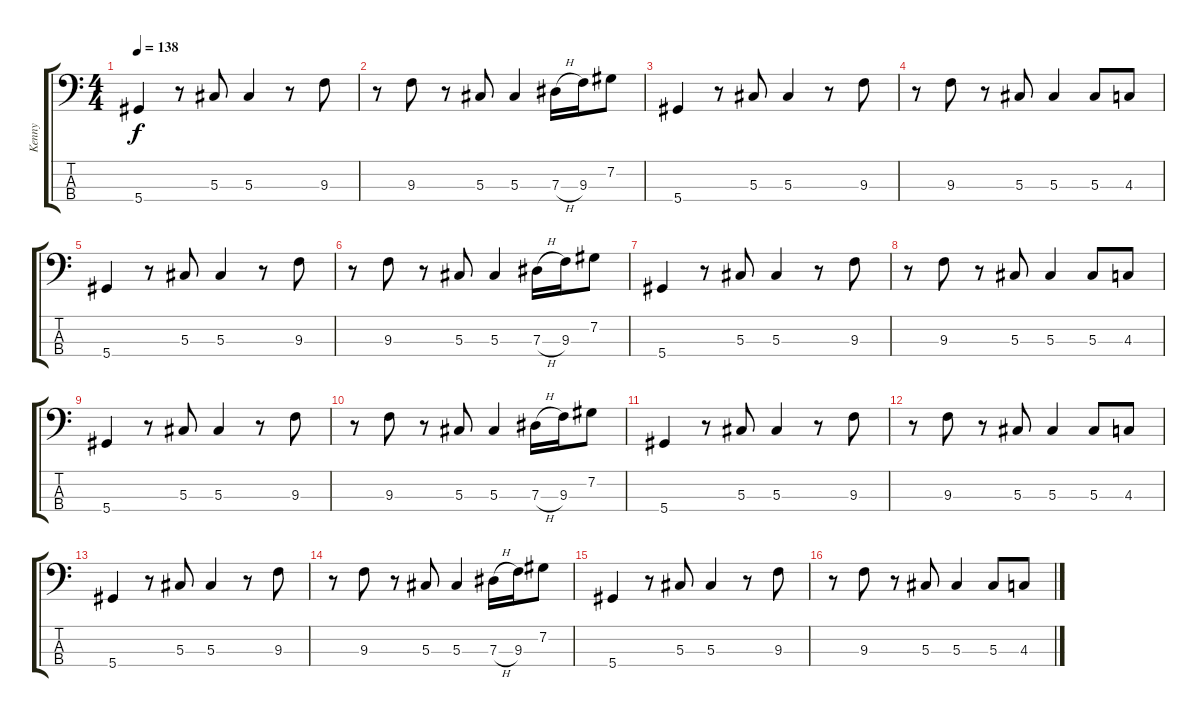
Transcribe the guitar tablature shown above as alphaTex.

\track ("Kenny" "Kenny") {instrument electricbasspick}
\staff {score tabs}
\tuning (Gb2 Db2 Ab1 Eb1) {hide}
\ts (4 4)
\tempo 138
\clef f4
\ks c
5.4.4{dy f} r.8 5.3.8 5.3.4 r.8 9.3.8 |
r.8 9.3.8 r.8 5.3.8 5.3.4 7.3{h}.16 9.3.16 7.2.8 |
5.4.4 r.8 5.3.8 5.3.4 r.8 9.3.8 |
r.8 9.3.8 r.8 5.3.8 5.3.4 5.3.8 4.3.8 |
5.4.4 r.8 5.3.8 5.3.4 r.8 9.3.8 |
r.8 9.3.8 r.8 5.3.8 5.3.4 7.3{h}.16 9.3.16 7.2.8 |
5.4.4 r.8 5.3.8 5.3.4 r.8 9.3.8 |
r.8 9.3.8 r.8 5.3.8 5.3.4 5.3.8 4.3.8 |
5.4.4 r.8 5.3.8 5.3.4 r.8 9.3.8 |
r.8 9.3.8 r.8 5.3.8 5.3.4 7.3{h}.16 9.3.16 7.2.8 |
5.4.4 r.8 5.3.8 5.3.4 r.8 9.3.8 |
r.8 9.3.8 r.8 5.3.8 5.3.4 5.3.8 4.3.8 |
5.4.4 r.8 5.3.8 5.3.4 r.8 9.3.8 |
r.8 9.3.8 r.8 5.3.8 5.3.4 7.3{h}.16 9.3.16 7.2.8 |
5.4.4 r.8 5.3.8 5.3.4 r.8 9.3.8 |
r.8 9.3.8 r.8 5.3.8 5.3.4 5.3.8 4.3.8
